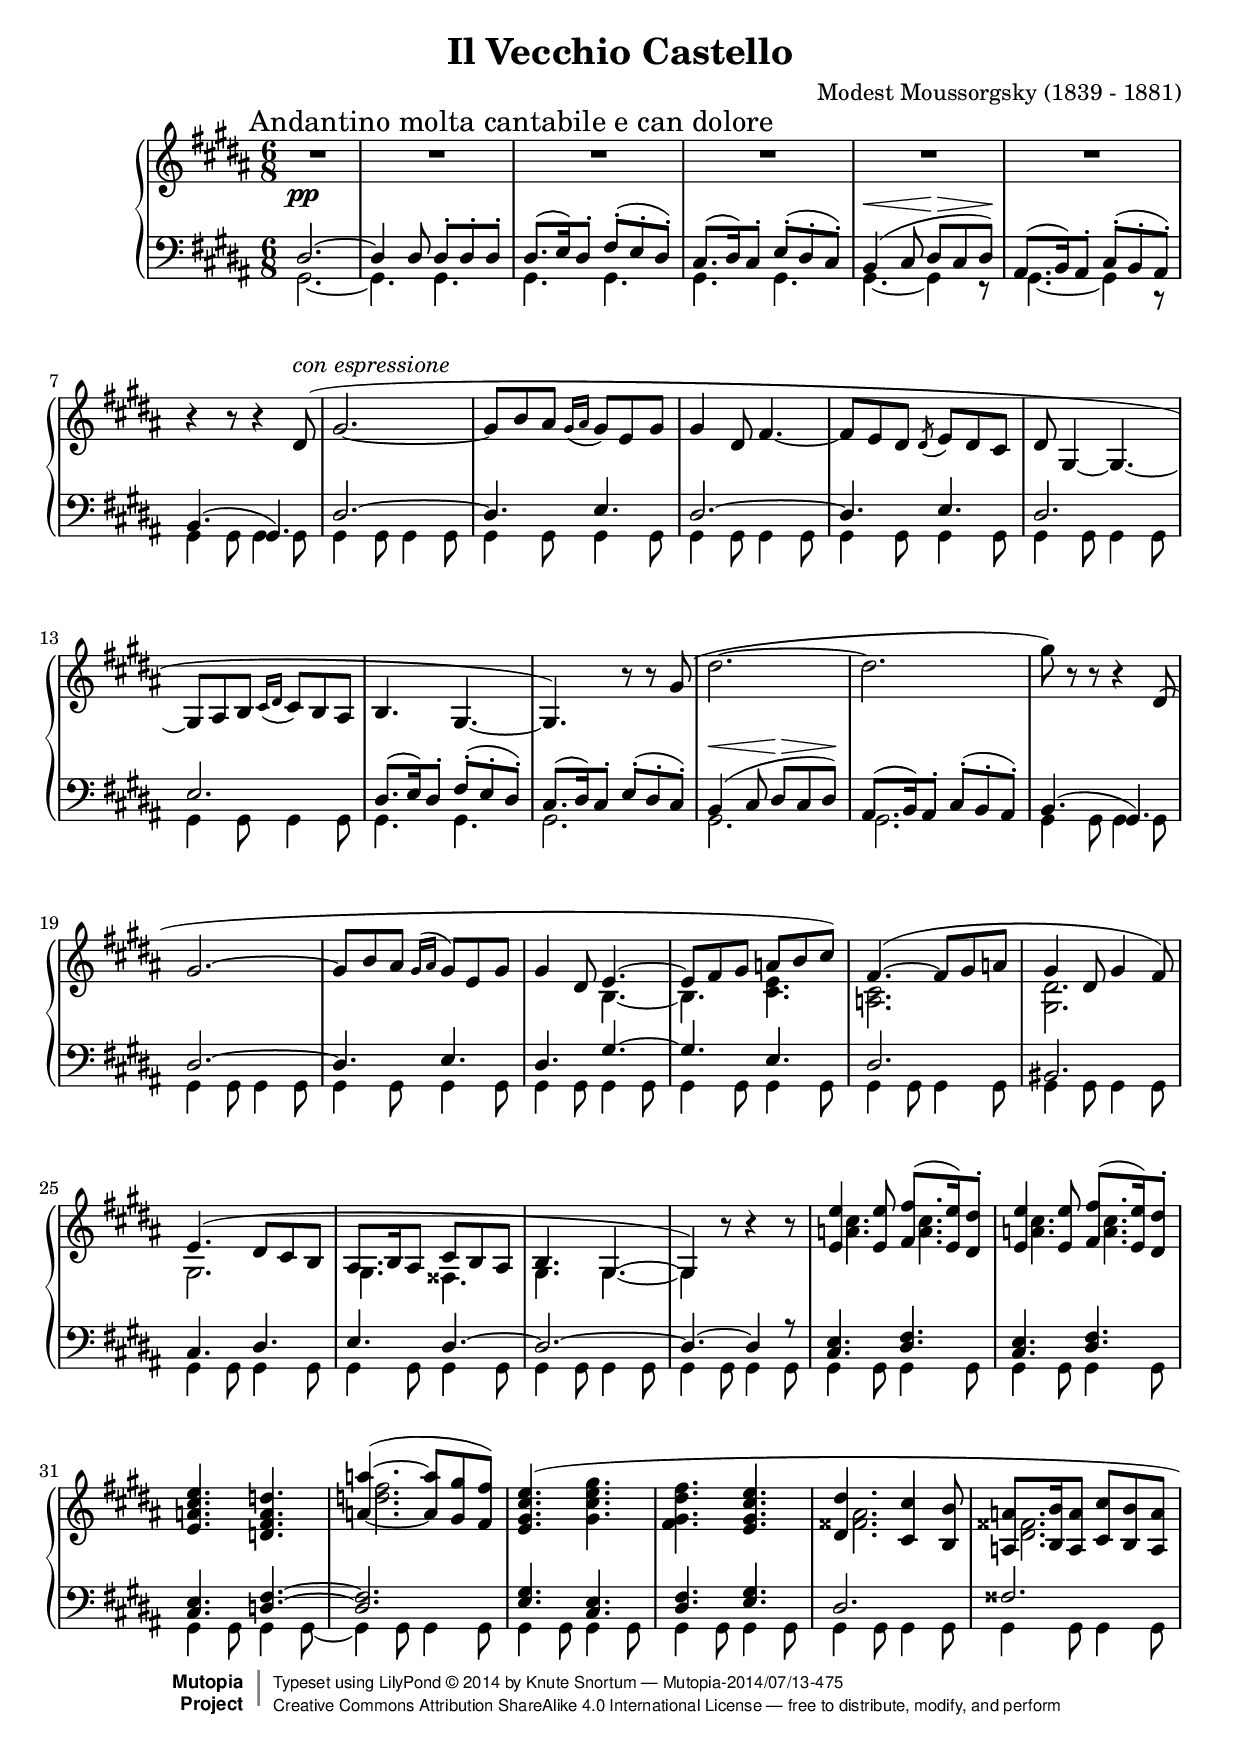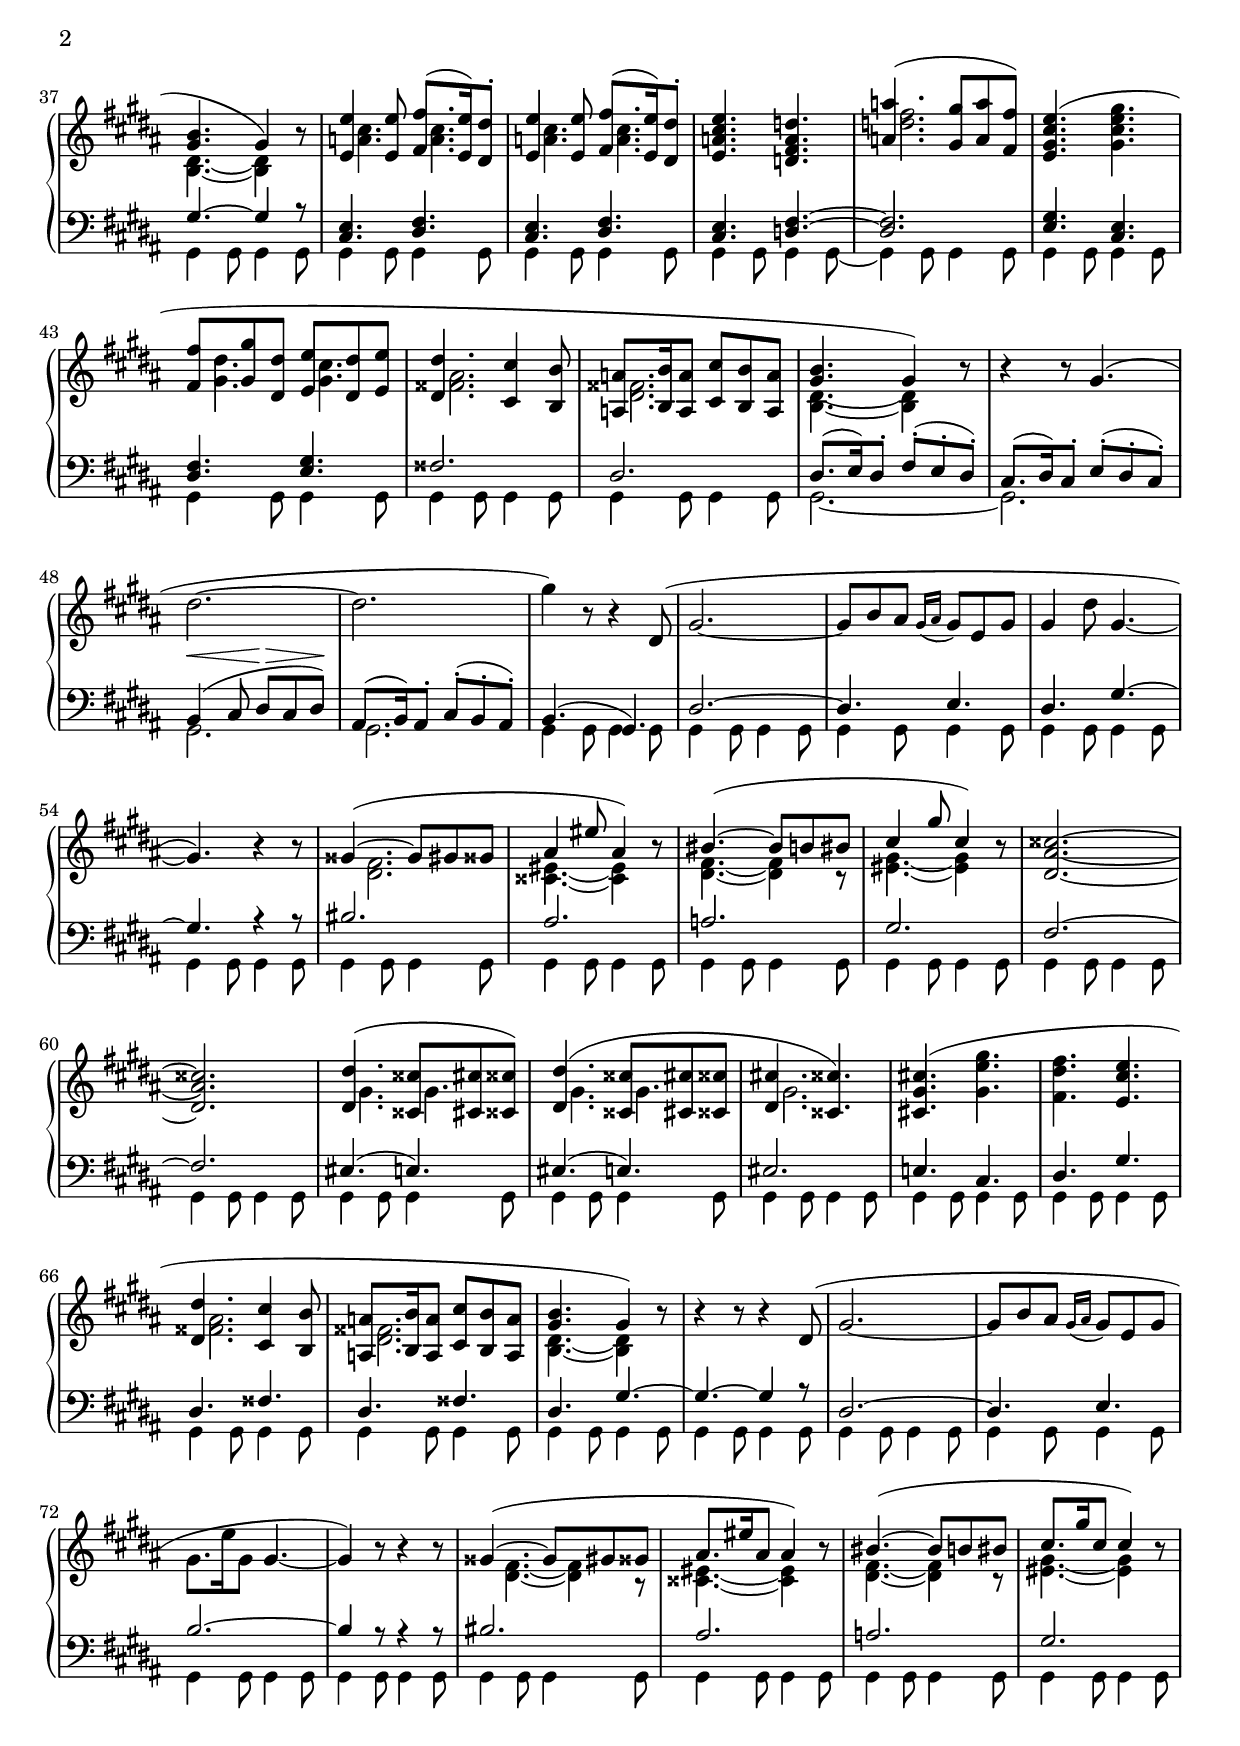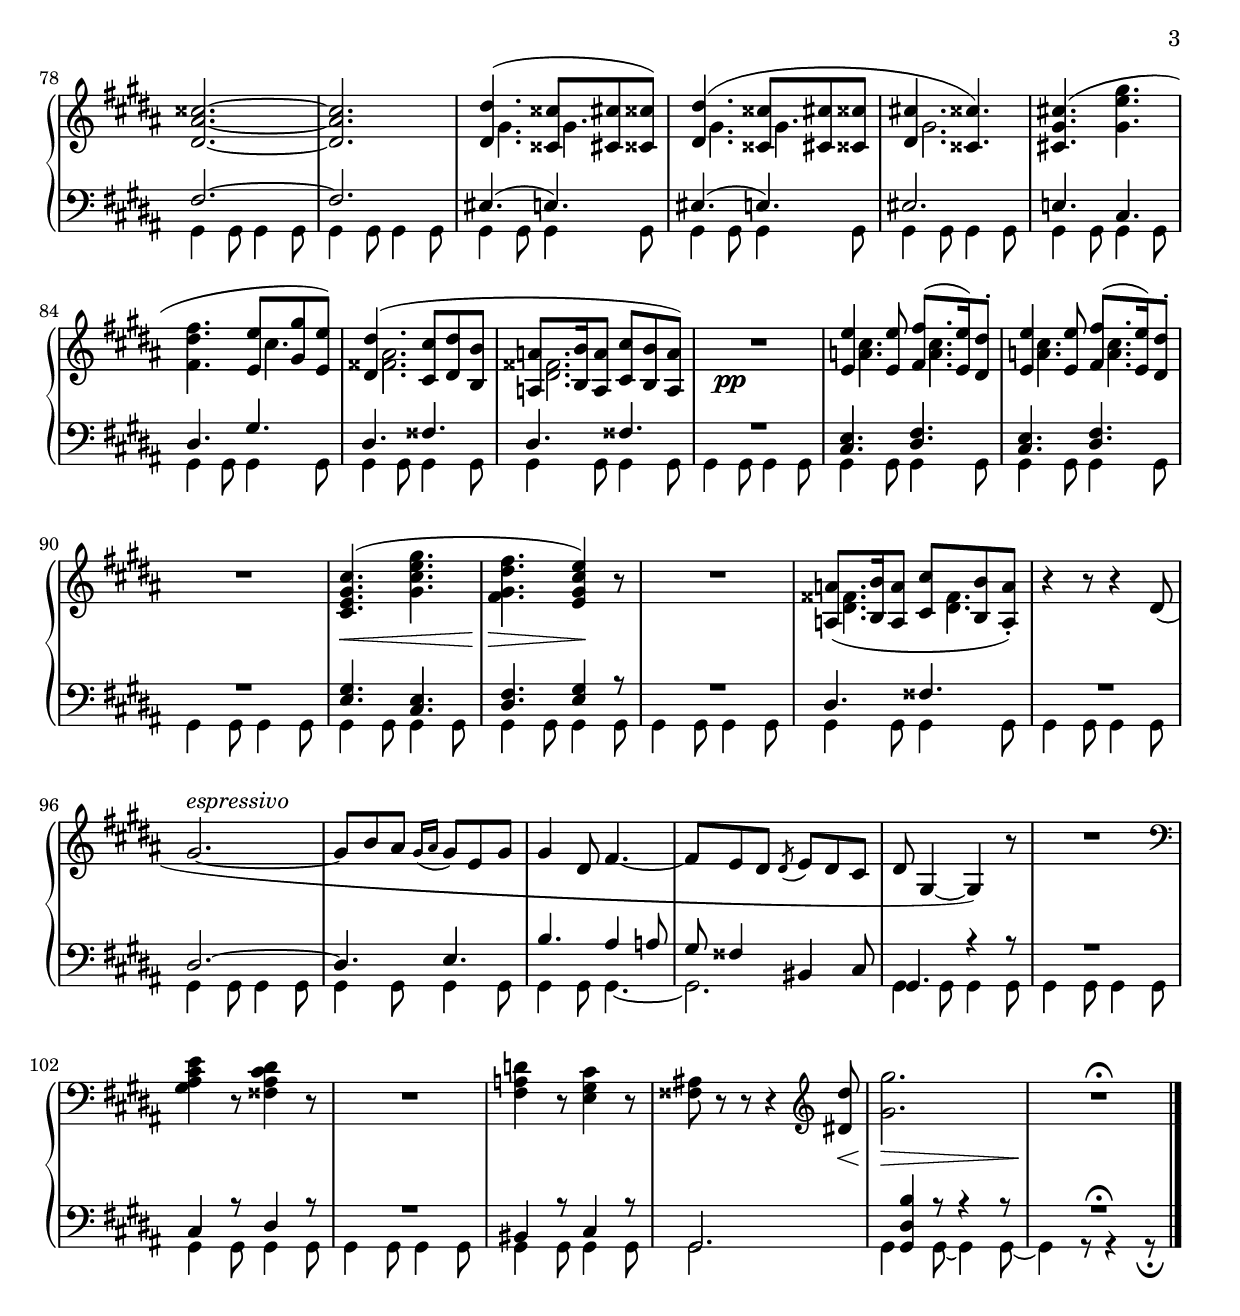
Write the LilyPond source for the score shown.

\version "2.18.2"
\language "english"

\header {
  title        = "Il Vecchio Castello"
  composer     = "Modest Moussorgsky (1839 - 1881)"
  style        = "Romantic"
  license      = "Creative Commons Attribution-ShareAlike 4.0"
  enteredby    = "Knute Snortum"
  date         = "1874"
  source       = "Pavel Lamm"

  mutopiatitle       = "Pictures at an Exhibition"
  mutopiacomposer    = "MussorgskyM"
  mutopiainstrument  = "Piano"
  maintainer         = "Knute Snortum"
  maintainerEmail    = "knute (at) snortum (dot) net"
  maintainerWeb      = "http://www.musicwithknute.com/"

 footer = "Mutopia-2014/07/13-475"
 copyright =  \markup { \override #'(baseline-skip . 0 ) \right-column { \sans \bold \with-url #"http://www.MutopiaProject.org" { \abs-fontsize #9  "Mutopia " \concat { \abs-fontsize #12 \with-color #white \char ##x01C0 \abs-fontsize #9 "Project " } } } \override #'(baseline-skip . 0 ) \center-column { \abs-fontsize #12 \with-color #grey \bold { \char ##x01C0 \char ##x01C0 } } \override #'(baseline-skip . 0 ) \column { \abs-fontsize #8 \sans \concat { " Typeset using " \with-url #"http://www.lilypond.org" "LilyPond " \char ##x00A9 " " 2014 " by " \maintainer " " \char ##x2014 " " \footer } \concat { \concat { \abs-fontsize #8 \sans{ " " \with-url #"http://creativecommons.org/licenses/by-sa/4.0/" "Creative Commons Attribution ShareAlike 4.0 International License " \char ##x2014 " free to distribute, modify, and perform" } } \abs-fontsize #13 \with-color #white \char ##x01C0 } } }
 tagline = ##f
}

andantino = {
  \once
  \override Score.RehearsalMark.self-alignment-X = #LEFT
  \mark "Andantino molta cantabile e can dolore" 
}

conEspress = \markup { \italic "con espressione" }
espress = \markup { \italic "espressivo" }

forceShiftOn = \override NoteColumn.force-hshift = #1.4
forceShiftOff = \override NoteColumn.force-hshift = #0

highVoice = \relative c' {
  \andantino
  \oneVoice
  | R2. \pp
  | R2. * 5
  | r4 r8 r4 \slurUp ds8 ^ \conEspress (
  
  \barNumberCheck #8
  
  | gs2. ~
  | gs8 b as \appoggiatura { gs16 as } gs8 e gs
  | gs4 ds8 fs4. ~
  | fs8 e ds \acciaccatura { ds8 } e ds cs
  | ds8 gs,4 ~ gs4. ~
  | gs8 as b \appoggiatura { cs16 ds } cs8 b as 
  | b4. gs4. ~ 
  | gs4. ) r8 r gs' (
  
  \barNumberCheck #16
  
  | ds'2. ~
  | ds2.
  | gs8 ) r r r4 \voiceOne ds,8 (
  | gs2. ~
  | gs8 b as \appoggiatura { gs16 as } gs8 e gs
  | gs4 ds8 e4. ~
  | e8 fs gs a b cs )
  | fs,4. ( ~ fs8 gs a
  
  \barNumberCheck #24
  
  | gs4 ds8 gs4 fs8 )
  | e4. ( ds8 cs b
  | as8. b16 as8 cs b as
  | b4. gs4. ~
  | gs4 ) \oneVoice r8 r4 r8
  \voiceOne 
  | <e' e'>4 q8 <fs fs'>8. ( <e e'>16 ) <ds ds'>8-.
  | <e e'>4 q8 <fs fs'>8. ( <e e'>16 ) <ds ds'>8-.
  | <e a cs e>4. <d fs a d>
  
  \barNumberCheck #32
  
  | <a'_~ a'^~>4. ( q8 <gs gs'>8 <fs fs'> )
  \oneVoice 
  | <e gs cs e>4. ( <gs cs e gs>
  | <fs gs ds' fs>4. <e gs cs e>
  \voiceOne
  | <ds ds'>4. <cs cs'>4 <b b'>8
  | <a a'>8. <b b'>16 <a a'>8 <cs cs'> <b b'> <a a'>
  | <gs' b>4. gs4 ) \oneVoice r8
  \voiceOne
  | <e e'>4 q8 <fs fs'>8. ( <e e'>16 ) <ds ds'>8-.
  | <e e'>4 q8 <fs fs'>8. ( <e e'>16 ) <ds ds'>8-.
  
  \barNumberCheck #40
  
  | <e a cs e>4. <d fs a d>
  | <a' a'>4. ( <gs gs'>8 <a a'> <fs fs'> )
  \oneVoice
  | <e gs cs e>4. ( <gs cs e gs>
  \voiceOne
  | <fs fs'>8 <gs gs'> <ds ds'> <e e'> <ds ds'> <e e'>
  | <ds ds'>4. <cs cs'>4 <b b'>8
  | <a a'>8. <b b'>16 <a a'>8 <cs cs'> <b b'> <a a'>
  | <gs' b>4. gs4 ) \oneVoice r8
  | r4 r8 gs4. (
  
  \barNumberCheck #48
  
  | ds'2. ~
  | ds2.
  | gs4 ) r8 r4 ds,8 (
  | gs2. ~
  | gs8 b as \appoggiatura { gs16 as } gs8 e gs
  | gs4 ds'8 gs,4. ~
  | gs4. ) r4 r8
  \voiceOne
  | gss4. ( ~ gss8 gs gss
  
  \barNumberCheck #56
  
  | as4 es'8 as,4 ) \oneVoice r8
  \voiceOne
  | bs4. ( ~ bs8 b bs
  | cs4 gs'8 cs,4 ) \oneVoice r8
  | <ds, as' css>2. ~
  | q
  \voiceOne
  | <ds ds'>4. ( <css css'>8 <cs cs'> <css css'> )
  | <ds ds'>4. ( <css css'>8 <cs cs'> <css css'> 
  | <ds cs'>4. <css css'> )
  
  \barNumberCheck #64
  
  \oneVoice
  | <cs gs' cs>4. ( <gs' e' gs>
  | <fs ds' fs>4. <e cs' e>
  \voiceOne
  | <ds ds'>4. <cs cs'>4 <b b'>8
  | <a a'>8. <b b'>16 <a a'>8 <cs cs'> <b b'> <a a'>
  | <gs' b>4. gs4 ) \oneVoice r8
  | r4 r8 r4 ds8 (
  | gs2. ~
  | gs8 b as \appoggiatura { gs16 as } gs8 e gs
  
  \barNumberCheck #72
  
  | gs8. e'16 gs,8 gs4. ~
  | gs4 ) r8 r4 r8
  \voiceOne
  | gss4. ( ~ gss8 gs gss
  | as8. es'16 as,8 as4 ) \oneVoice r8
  \voiceOne
  | bs4. ( ~ bs8 b bs
  | cs8. gs'16 cs,8 cs4 ) \oneVoice r8
  | <ds, as' css>2. ~
  | q
  
  \barNumberCheck #80
  
  \voiceOne
  | <ds ds'>4. ( <css css'>8 <cs cs'> <css css'> )
  | <ds ds'>4. ( <css css'>8 <cs cs'> <css css'> 
  | <ds cs'>4. <css css'> )
  \oneVoice
  | <cs gs' cs>4. ( <gs' e' gs>
  | <fs ds' fs>4. \voiceOne <e e'>8 <gs gs'> <e e'> )
  | <ds ds'>4. ( <cs cs'>8 <ds ds'> <b b'>
  | <a a'>8. <b b'>16 <a a'>8 <cs cs'> <b b'> <a a'> )
  \oneVoice
  | R2. %{ \pp %} _ \markup { \left-align \dynamic "pp       " } % kludge to get "pp" mark in the right place
  
  \barNumberCheck #88
  
  \voiceOne
  | <e' e'>4 q8 <fs fs'>8. ( <e e'>16 ) <ds ds'>8-.
  | <e e'>4 q8 <fs fs'>8. ( <e e'>16 ) <ds ds'>8-.
  \oneVoice
  | R2.
  | <cs e gs cs>4 . \< ( <gs' cs e gs>
  | <fs gs ds' fs>4. \> <e gs cs e>4 ) \! r8
  | R2.
  | <a, a'>8. ( <b b'>16 <a a'>8 <cs cs'> <b b'> <a a'>-. )
  | r4 r8 r4 ds8 (
  
  \barNumberCheck #96
  
  | gs2. ^ \espress ~
  | gs8 b as \appoggiatura { gs16 as } gs8 e gs
  | gs4 ds8 fs4. ~
  | fs8 e ds \acciaccatura { ds8 } e ds cs
  | ds8 gs,4 ~ gs4 ) r8
  | R2.
  \clef bass
  | <gs as cs e>4 r8 <fss as cs ds>4 r8
  | R2.
  
  \barNumberCheck #104
  
  | <fs a d>4 r8 <e gs cs>4 r8
  | <fss as>8 r8 r r4 \clef treble <ds' ds'>8 \<
  | <gs gs'>2. \>
  | R2. \! \fermataMarkup
}

upperMiddle = \relative c' {
  | s2. * 8
  | s2. * 8
  | s2. * 4
  | s4. b4. ~
  | b4. <cs e>
  | <cs a>2.
  
  \barNumberCheck #24
  
  | <ds gs,>2.
  | gs,2.
  | gs4. fss 
  | gs4. gs ~
  | gs4 s8 s4 s8
  \forceShiftOn 
  | <cs' a>4. q
  | q4. q
  | s2.
  
  \barNumberCheck #32
  
  | <d fs>2.
  | s2. * 2
  | <fss, as>2.
  | <ds fss>2.
  \forceShiftOff
  | <b ds>4. ~ q4 s8
  \forceShiftOn
  | <cs' a>4. q
  | q4. q
  
  \barNumberCheck #40
  
  | s2.
  | <d fs>2.
  | s2. 
  | <gs, ds'>4. <gs cs>
  | <fss as>2.
  | <ds fss>2.
  \forceShiftOff
  | <b ds>4. ~ q4 s8
  | s2.
  
  \barNumberCheck #48
  
  | s2. * 7
  \forceShiftOn
  | <ds fs>2.
  
  \barNumberCheck #56
  
  \forceShiftOff
  | <css es>4. ~ q4 s8
  | <ds fs>4. ~ q4 r8
  | <es gs>4. ~ q4 s8
  | s2.
  | s2.
  \forceShiftOn
  | gs4. gs
  | gs4. gs
  | gs2.
  
  \barNumberCheck #64
  
  | s2.
  | s2.
  | <fss as>2.
  | <ds fss>2.
  \forceShiftOff
  | <b ds>4. ~ q4 s8
  | s2. * 3
  
  \barNumberCheck #72
  
  | s2.
  | s2.
  \forceShiftOn
  | <ds fs>4. ~ q4 r8
  \forceShiftOff
  | <css es>4. ~ q4 s8
  | <ds fs>4. ~ q4 r8
  | <es gs>4. ~ q4 s8
  | s2. 
  | s2.
  
  \barNumberCheck #80
  
  \forceShiftOn
  | gs4. gs
  | gs4. gs
  | gs2.
  | s2.
  | s4. cs4.
  | <fss, as>2.
  | <ds fss>2.
  | s2.
  
  \barNumberCheck #88
  
  | <a' cs>4. q
  | <a cs>4. q
  | s2. * 4
  | <ds, fss>4. q
  | s2. * 13
}

lowerMiddle = \relative c {
  | ds2. ~
  | ds4 ds8 ds-. ds-. ds-.
  | ds8. ( e16 ) ds8-. fs-. ( e-. ds-. )
  | cs8. ( ds16 ) cs8-. e-. ( ds-. cs-. )
  | b4 ^\< ( cs8 ds ^\> cs ds ) \!
  | as8. ( b16 ) as8-. cs-. ( b-. as-. )
  | b4. ( gs4. )
  
  \barNumberCheck #8
  
  | ds'2. ~
  | ds4. e
  | ds2. ~
  | ds4. e
  | ds2.
  | e2.
  | ds8. ( e16 ) ds8-. fs-. ( e-. ds-. )
  | cs8. ( ds16 ) cs8-. e-. ( ds-. cs-. )
  
  \barNumberCheck #16
  
  | b4 ^\< ( cs8 ds ^\> cs ds ) \!
  | as8. ( b16 ) as8-. cs-. ( b-. as-. )
  | b4. ( gs4. )
  | ds'2. ~
  | ds4. e4.
  | ds4. gs4. ~
  | gs4. e4.
  | ds2.
  
  \barNumberCheck #24
  
  | bs2.
  | cs4. ds
  | e4. ds ~
  | ds2. ~
  | ds4. ~ ds4 r8
  | <cs e>4. <ds fs>
  | <cs e>4. <ds fs>
  | <cs e>4. <d fs> ~
  
  \barNumberCheck #32
  
  | q2.
  | <e gs>4. <cs e>
  | <ds fs>4. <e gs>
  | ds2.
  | fss2.
  | gs4. ~ gs4 r8
  | <cs, e>4. <ds fs>
  | <cs e>4. <ds fs>
  
  \barNumberCheck #40
  
  | <cs e>4. <d fs> ~  
  | q2.
  | <e gs>4. <cs e>
  | <ds fs>4. <e gs>
  | fss2.
  | ds2.
  | ds8. ( e16 ) ds8-. fs-. ( e-. ds-. )
  | cs8. ( ds16 ) cs8-. e-. ( ds-. cs-. )
  
  \barNumberCheck #48
  
  | b4 ^\< ( cs8 ds ^\> cs ds ) \!
  | as8. ( b16 ) as8-. cs-. ( b-. as-. )
  | b4. ( gs4. )
  | ds'2. ~
  | ds4. e
  | ds4. gs ~
  | gs4. r4 r8
  | bs2.
  
  \barNumberCheck #56
  
  | as2.
  | a2.
  | gs2.
  | fs2. ~
  | fs2.
  | es4. ( e )
  | es4. ( e )
  | es2.
  
  \barNumberCheck #64
  
  | e4. cs
  | ds4. gs
  | ds4. fss
  | ds4. fss
  | ds4. gs ~
  | gs4. ~ gs4 r8
  | ds2. ~
  | ds4. e
  
  \barNumberCheck #72
  
  | b'2. ~
  | b4 r8 r4 r8
  | bs2.
  | as2.
  | a2.
  | gs2.
  | fs2. ~
  | fs2.
  
  \barNumberCheck #80
  
  | es4. ( e )
  | es4. ( e )
  | es2.
  | e4. cs
  | ds4. gs
  | ds4. fss
  | ds4. fss
  | R2.
  
  \barNumberCheck #88
  
  | <cs e>4. <ds fs>
  | <cs e>4. <ds fs>
  | R2.
  | <e gs>4. <cs e>
  | <ds fs>4. <e gs>4 r8
  | R2.
  | ds4. fss
  | R2.
  
  \barNumberCheck #96
  
  | ds2. ~
  | ds4. e
  | b'4. as4 a8
  | gs8 fss4 bs,4 cs8
  | gs4. r4 r8
  | R2.
  | cs4 r8 ds4 r8
  | R2.
  
  \barNumberCheck #104
  
  | bs4 r8 cs4 r8
  | gs2.
  \forceShiftOn
  | <gs ds' b'>4 r8 r4 r8
  | R2. \fermataMarkup
}

lowVoice = \relative c {
  | gs2. ~
  | gs4. gs
  | gs4. gs 
  | gs4. gs
  | gs4. ~ gs4 r8
  | gs4. ~ gs4 r8
  | gs4 gs8 gs4 gs8 
  
  \barNumberCheck #8
  
  | \repeat unfold 6 { gs4 gs8 gs4 gs8 } 
  | gs4. gs4.
  | gs2. 
  
  \barNumberCheck #16
  
  | gs2.
  | gs2.
  | \repeat unfold 6 { gs4 gs8 gs4 gs8 }
  
  \barNumberCheck #24
  
  | \repeat unfold 7 { gs4 gs8 gs4 gs8 }
  | gs4 gs8 gs4 gs8 ~
  
  \barNumberCheck #32
  
  | \repeat unfold 8 { gs4 gs8 gs4 gs8 }
  
  \barNumberCheck #40
  
  | gs4 gs8 gs4 gs8 ~
  | \repeat unfold 5 { gs4 gs8 gs4 gs8 }
  | gs2. ~
  | gs2.
  
  \barNumberCheck #48
  
  | gs2.
  | gs2.
  | \repeat unfold 6 { gs4 gs8 gs4 gs8 }
  
  \barNumberCheck #56
  
  | \repeat unfold 40 { gs4 gs8 gs4 gs8 }
  
  \barNumberCheck #96
  
  | gs4 gs8 gs4 gs8
  | gs4 gs8 gs4 gs8
  | gs4 gs8 gs4. ~
  | gs2.
  | \repeat unfold 4 { gs4 gs8 gs4 gs8 }
  
  \barNumberCheck #104
  
  | gs4 gs8 gs4 gs8
  | gs2.
  | gs4 gs8 ~ gs4 gs8 ~
  | gs4 r8 r4 r8 \fermata
  \bar "|."
}

global = {
  \key gs \minor
  \time 6/8
  \accidentalStyle piano
}

upper = {
  \clef treble
  \global
  <<
    \new Voice { \voiceOne \highVoice }
    \new Voice { \voiceTwo \upperMiddle }
  >>
}

lower = {
  \clef bass
  \global
  <<
    \new Voice { \voiceThree \lowerMiddle }
    \new Voice { \voiceFour \lowVoice }
  >>
}

\score {
  \new PianoStaff <<
    \new Staff = "up" \upper
    \new Staff = "down" \lower
  >>
  \layout {
  }
  \midi {
    \tempo 4. = 60
  }
}
